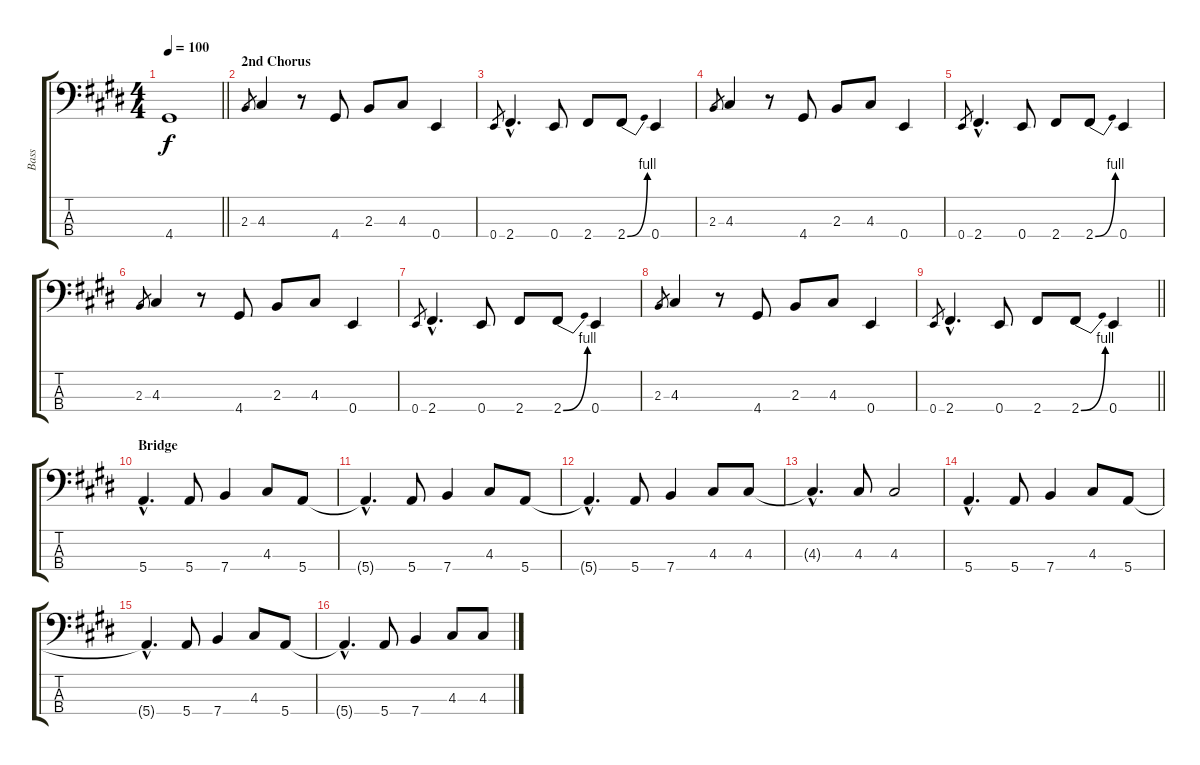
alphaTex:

\track ("Bass" "Bass") {instrument electricbassfinger}
\staff {score tabs}
\tuning (G2 D2 A1 E1) {hide}
\ts (4 4)
\tempo 100
\clef f4
\barLineRight lightlight
\ks c#minor
4.4{t}.1{dy f} |
\section ("" "2nd Chorus")
2.3.8{gr} 4.3.4 r.8 4.4.8 2.3.8 4.3.8 0.4.4 |
0.4.8{gr} 2.4{hac}.4{d} 0.4.8 2.4.8 2.4{be (bend 0 0 60 4)}.8 0.4.4 |
2.3.8{gr} 4.3.4 r.8 4.4.8 2.3.8 4.3.8 0.4.4 |
0.4.8{gr} 2.4{hac}.4{d} 0.4.8 2.4.8 2.4{be (bend 0 0 60 4)}.8 0.4.4 |
2.3.8{gr} 4.3.4 r.8 4.4.8 2.3.8 4.3.8 0.4.4 |
0.4.8{gr} 2.4{hac}.4{d} 0.4.8 2.4.8 2.4{be (bend 0 0 60 4)}.8 0.4.4 |
2.3.8{gr} 4.3.4 r.8 4.4.8 2.3.8 4.3.8 0.4.4 |
\barLineRight lightlight
0.4.8{gr} 2.4{hac}.4{d} 0.4.8 2.4.8 2.4{be (bend 0 0 60 4)}.8 0.4.4 |
\section ("" "Bridge")
5.4{hac}.4{d} 5.4.8 7.4.4 4.3.8 5.4.8 |
5.4{hac t}.4{d} 5.4.8 7.4.4 4.3.8 5.4.8 |
5.4{hac t}.4{d} 5.4.8 7.4.4 4.3.8 4.3.8 |
4.3{hac t}.4{d} 4.3.8 4.3.2 |
5.4{hac}.4{d} 5.4.8 7.4.4 4.3.8 5.4.8 |
5.4{hac t}.4{d} 5.4.8 7.4.4 4.3.8 5.4.8 |
5.4{hac t}.4{d} 5.4.8 7.4.4 4.3.8 4.3.8
